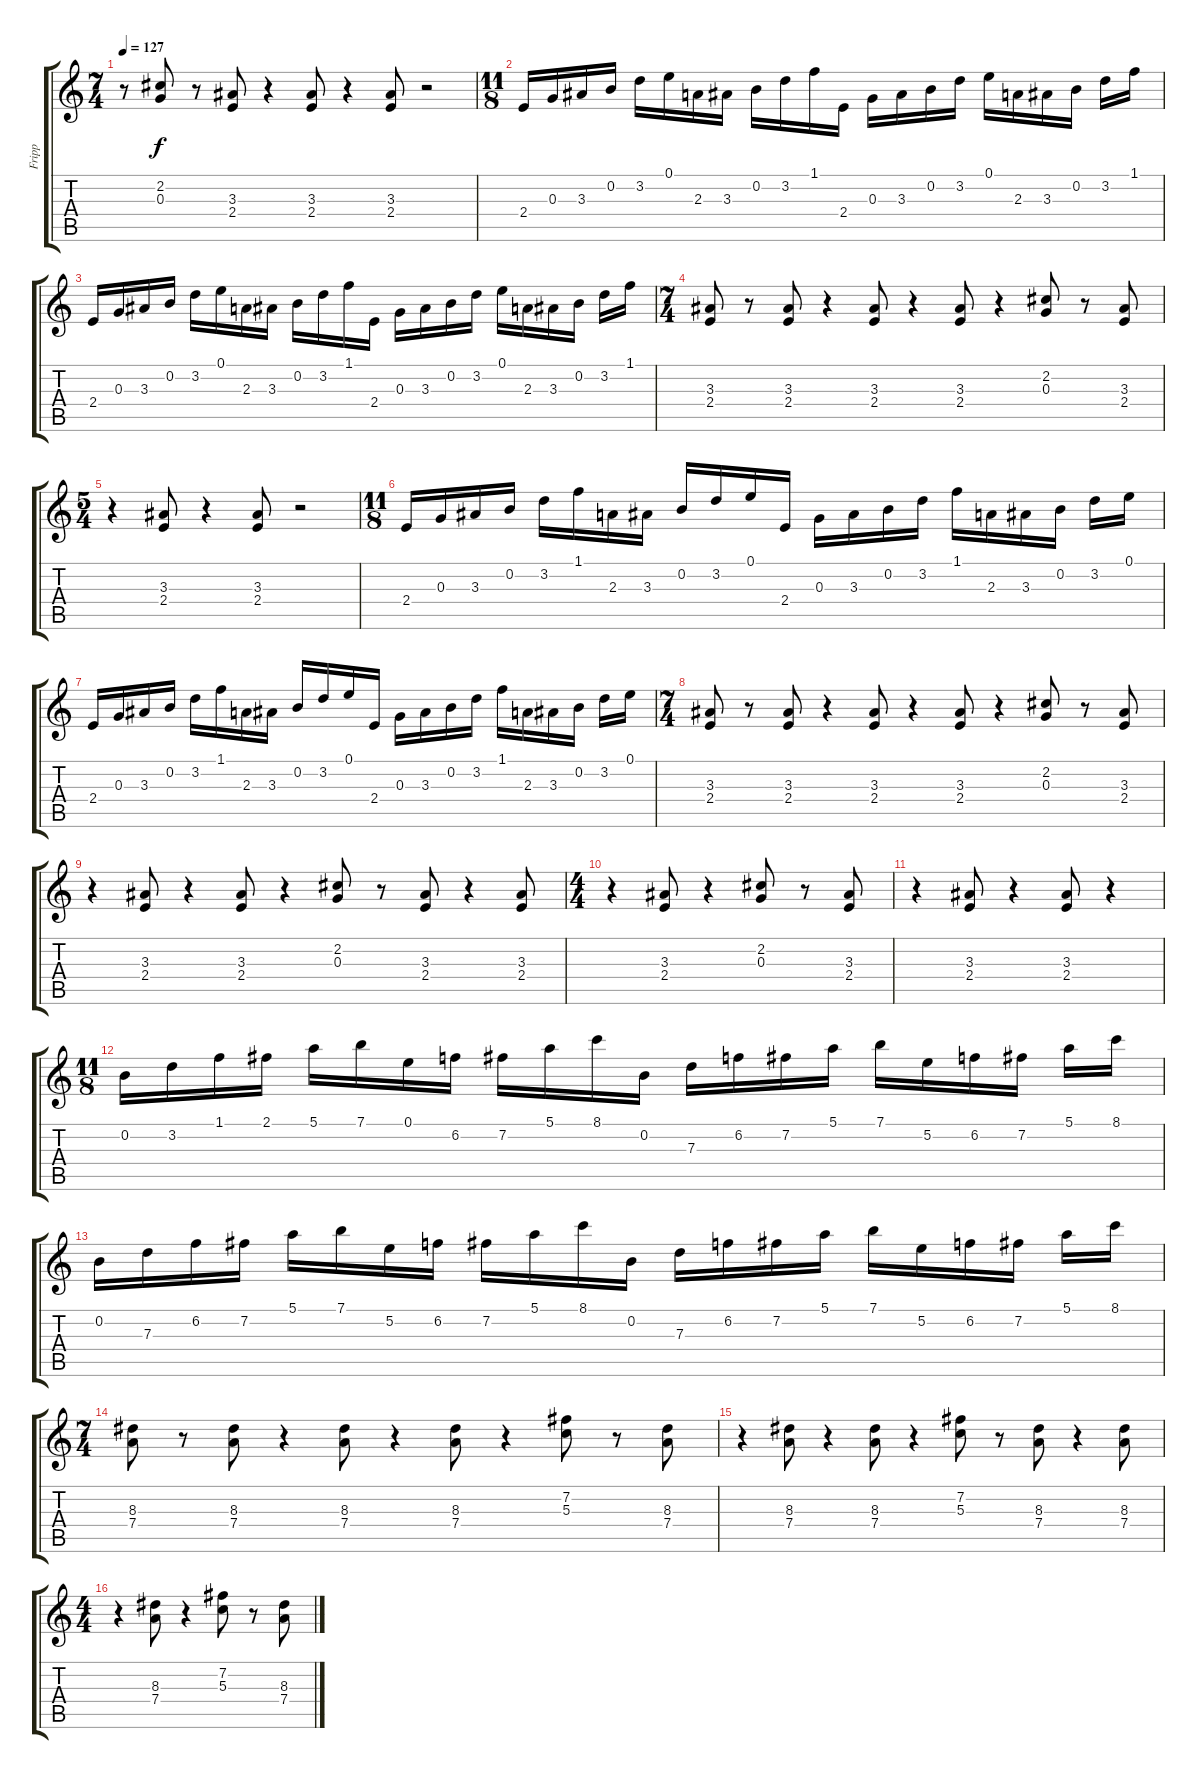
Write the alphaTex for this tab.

\track ("Fripp" "Fripp") {instrument overdrivenguitar}
\staff {score tabs}
\tuning (E4 B3 G3 D3 A2 E2) {hide}
\ts (7 4)
\tempo 127
\clef g2
\ks c
r.8{dy f} (2.2 0.3).8 r.8 (3.3 2.4).8 r.4 (3.3 2.4).8 r.4 (3.3 2.4).8 r.2 |
\ts (11 8)
2.4.16 0.3.16 3.3.16 0.2.16 3.2.16 0.1.16 2.3.16 3.3.16 0.2.16 3.2.16 1.1.16 2.4.16 0.3.16 3.3.16 0.2.16 3.2.16 0.1.16 2.3.16 3.3.16 0.2.16 3.2.16 1.1.16 |
2.4.16 0.3.16 3.3.16 0.2.16 3.2.16 0.1.16 2.3.16 3.3.16 0.2.16 3.2.16 1.1.16 2.4.16 0.3.16 3.3.16 0.2.16 3.2.16 0.1.16 2.3.16 3.3.16 0.2.16 3.2.16 1.1.16 |
\ts (7 4)
(3.3 2.4).8 r.8 (3.3 2.4).8 r.4 (3.3 2.4).8 r.4 (3.3 2.4).8 r.4 (2.2 0.3).8 r.8 (3.3 2.4).8 |
\ts (5 4)
r.4 (3.3 2.4).8 r.4 (3.3 2.4).8 r.2 |
\ts (11 8)
2.4.16 0.3.16 3.3.16 0.2.16 3.2.16 1.1.16 2.3.16 3.3.16 0.2.16 3.2.16 0.1.16 2.4.16 0.3.16 3.3.16 0.2.16 3.2.16 1.1.16 2.3.16 3.3.16 0.2.16 3.2.16 0.1.16 |
2.4.16 0.3.16 3.3.16 0.2.16 3.2.16 1.1.16 2.3.16 3.3.16 0.2.16 3.2.16 0.1.16 2.4.16 0.3.16 3.3.16 0.2.16 3.2.16 1.1.16 2.3.16 3.3.16 0.2.16 3.2.16 0.1.16 |
\ts (7 4)
(3.3 2.4).8 r.8 (3.3 2.4).8 r.4 (3.3 2.4).8 r.4 (3.3 2.4).8 r.4 (2.2 0.3).8 r.8 (3.3 2.4).8 |
r.4 (3.3 2.4).8 r.4 (3.3 2.4).8 r.4 (2.2 0.3).8 r.8 (3.3 2.4).8 r.4 (3.3 2.4).8 |
\ts (4 4)
r.4 (3.3 2.4).8 r.4 (2.2 0.3).8 r.8 (3.3 2.4).8 |
r.4 (3.3 2.4).8 r.4 (3.3 2.4).8 r.4 |
\ts (11 8)
0.2.16 3.2.16 1.1.16 2.1.16 5.1.16 7.1.16 0.1.16 6.2.16 7.2.16 5.1.16 8.1.16 0.2.16 7.3.16 6.2.16 7.2.16 5.1.16 7.1.16 5.2.16 6.2.16 7.2.16 5.1.16 8.1.16 |
0.2.16 7.3.16 6.2.16 7.2.16 5.1.16 7.1.16 5.2.16 6.2.16 7.2.16 5.1.16 8.1.16 0.2.16 7.3.16 6.2.16 7.2.16 5.1.16 7.1.16 5.2.16 6.2.16 7.2.16 5.1.16 8.1.16 |
\ts (7 4)
(8.3 7.4).8 r.8 (8.3 7.4).8 r.4 (8.3 7.4).8 r.4 (8.3 7.4).8 r.4 (7.2 5.3).8 r.8 (8.3 7.4).8 |
r.4 (8.3 7.4).8 r.4 (8.3 7.4).8 r.4 (7.2 5.3).8 r.8 (8.3 7.4).8 r.4 (8.3 7.4).8 |
\ts (4 4)
r.4 (8.3 7.4).8 r.4 (7.2 5.3).8 r.8 (8.3 7.4).8
